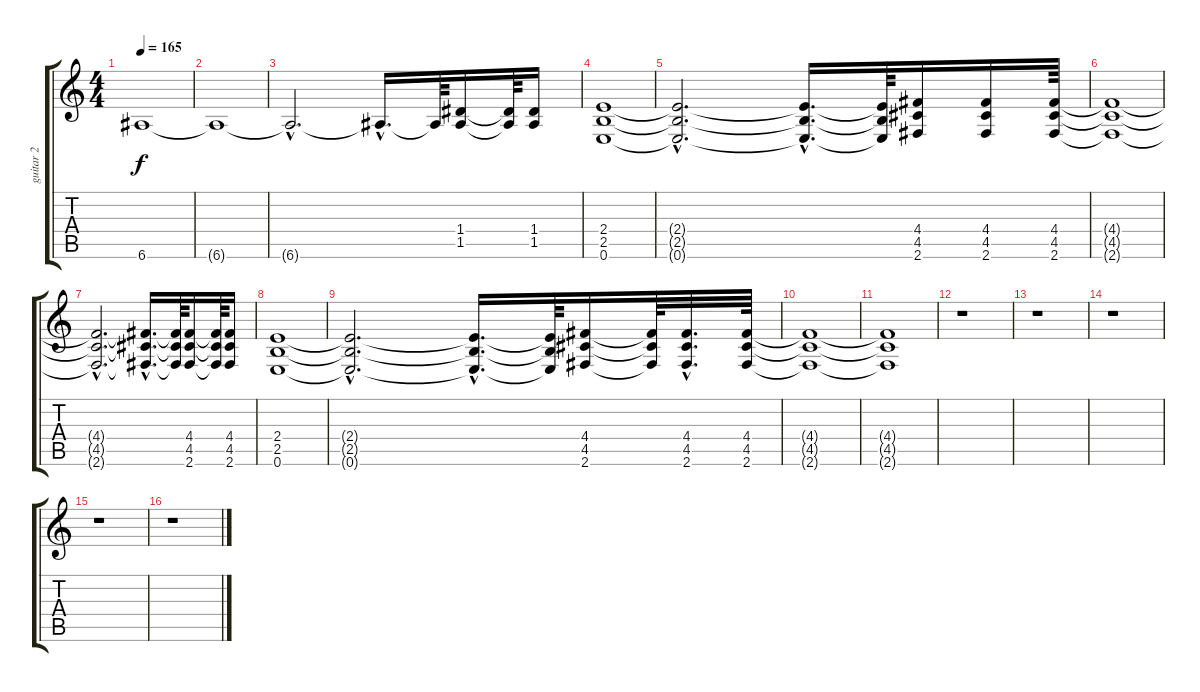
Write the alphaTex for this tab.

\track ("guitar 2" "guitar 2") {instrument distortionguitar}
\staff {score tabs}
\tuning (E4 B3 G3 D3 A2 E2) {hide}
\ts (4 4)
\tempo 165
\clef g2
\ks c
6.6{t}.1{dy f} |
6.6{t}.1 |
6.6{hac t}.2{d} 6.6{hac t}.16{d} 6.6{t}.64 (1.4 1.5).16 (1.4{t} 1.5{t}).64 (1.4 1.5).16 |
(2.4 2.5 0.6).1 |
(2.4{hac t} 2.5{hac t} 0.6{hac t}).2{d} (2.4{hac t} 2.5{hac t} 0.6{hac t}).16{d} (2.4{t} 2.5{t} 0.6{t}).64 (4.4 4.5 2.6).16 (4.4 4.5 2.6).16 (4.4 4.5 2.6).64 |
(4.4{t} 4.5{t} 2.6{t}).1 |
(4.4{hac t} 4.5{hac t} 2.6{hac t}).2{d} (4.4{hac t} 4.5{hac t} 2.6{hac t}).16{d} (4.4{t} 4.5{t} 2.6{t}).64 (4.4 4.5 2.6).16 (4.4{t} 4.5{t} 2.6{t}).64 (4.4 4.5 2.6).16 |
(2.4 2.5 0.6).1 |
(2.4{hac t} 2.5{hac t} 0.6{hac t}).2{d} (2.4{hac t} 2.5{hac t} 0.6{hac t}).16{d} (2.4{t} 2.5{t} 0.6{t}).64 (4.4 4.5 2.6).16 (4.4{t} 4.5{t} 2.6{t}).64 (4.4{hac} 4.5{hac} 2.6{hac}).32{d} (4.4 4.5 2.6).64 |
(4.4{t} 4.5{t} 2.6{t}).1 |
(4.4{t} 4.5{t} 2.6{t}).1 |
r.1 |
r.1 |
r.1 |
r.1 |
r.1
